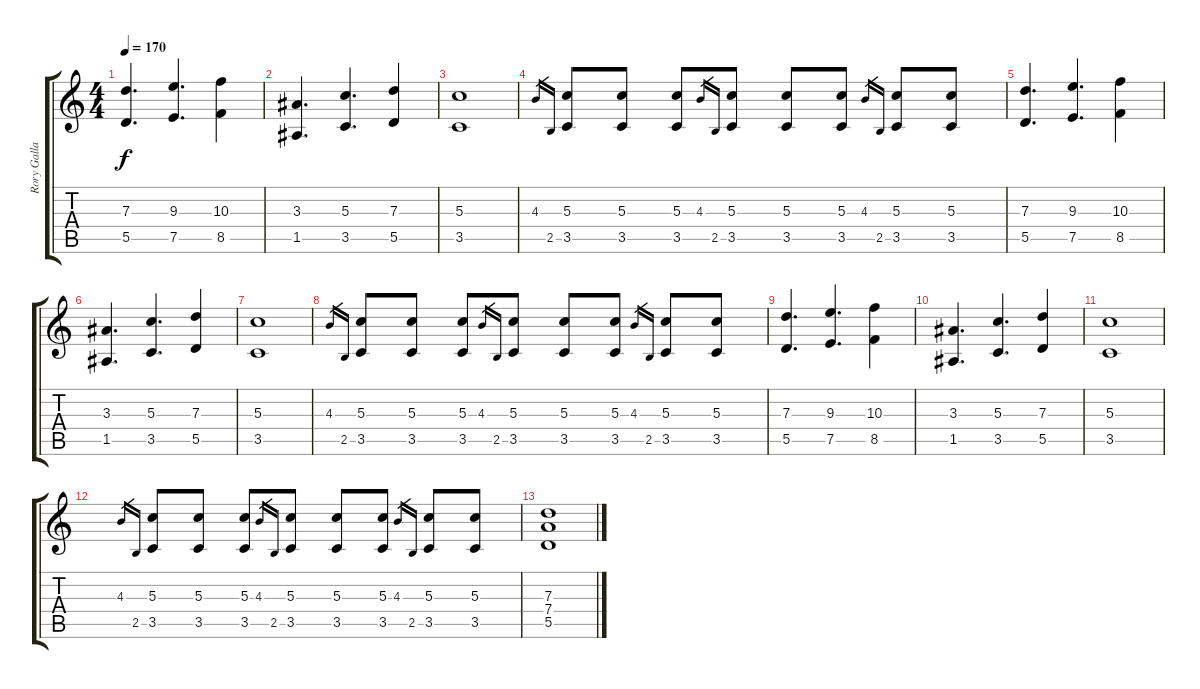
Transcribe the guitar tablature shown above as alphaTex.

\track ("Rory Gallagher" "Rory Galla") {instrument overdrivenguitar}
\staff {score tabs}
\tuning (E4 B3 G3 D3 A2 E2) {hide}
\ts (4 4)
\tempo 170
\clef g2
\ks c
(7.3 5.5).4{d dy f} (9.3 7.5).4{d} (10.3 8.5).4 |
(3.3 1.5).4{d} (5.3 3.5).4{d} (7.3 5.5).4 |
(5.3 3.5).1 |
4.3.16{gr} 2.5.16{gr} (5.3 3.5).8 (5.3 3.5).8 (5.3 3.5).8 4.3.16{gr} 2.5.16{gr} (5.3 3.5).8 (5.3 3.5).8 (5.3 3.5).8 4.3.16{gr} 2.5.16{gr} (5.3 3.5).8 (5.3 3.5).8 |
(7.3 5.5).4{d} (9.3 7.5).4{d} (10.3 8.5).4 |
(3.3 1.5).4{d} (5.3 3.5).4{d} (7.3 5.5).4 |
(5.3 3.5).1 |
4.3.16{gr} 2.5.16{gr} (5.3 3.5).8 (5.3 3.5).8 (5.3 3.5).8 4.3.16{gr} 2.5.16{gr} (5.3 3.5).8 (5.3 3.5).8 (5.3 3.5).8 4.3.16{gr} 2.5.16{gr} (5.3 3.5).8 (5.3 3.5).8 |
(7.3 5.5).4{d} (9.3 7.5).4{d} (10.3 8.5).4 |
(3.3 1.5).4{d} (5.3 3.5).4{d} (7.3 5.5).4 |
(5.3 3.5).1 |
4.3.16{gr} 2.5.16{gr} (5.3 3.5).8 (5.3 3.5).8 (5.3 3.5).8 4.3.16{gr} 2.5.16{gr} (5.3 3.5).8 (5.3 3.5).8 (5.3 3.5).8 4.3.16{gr} 2.5.16{gr} (5.3 3.5).8 (5.3 3.5).8 |
(7.3 7.4 5.5).1
